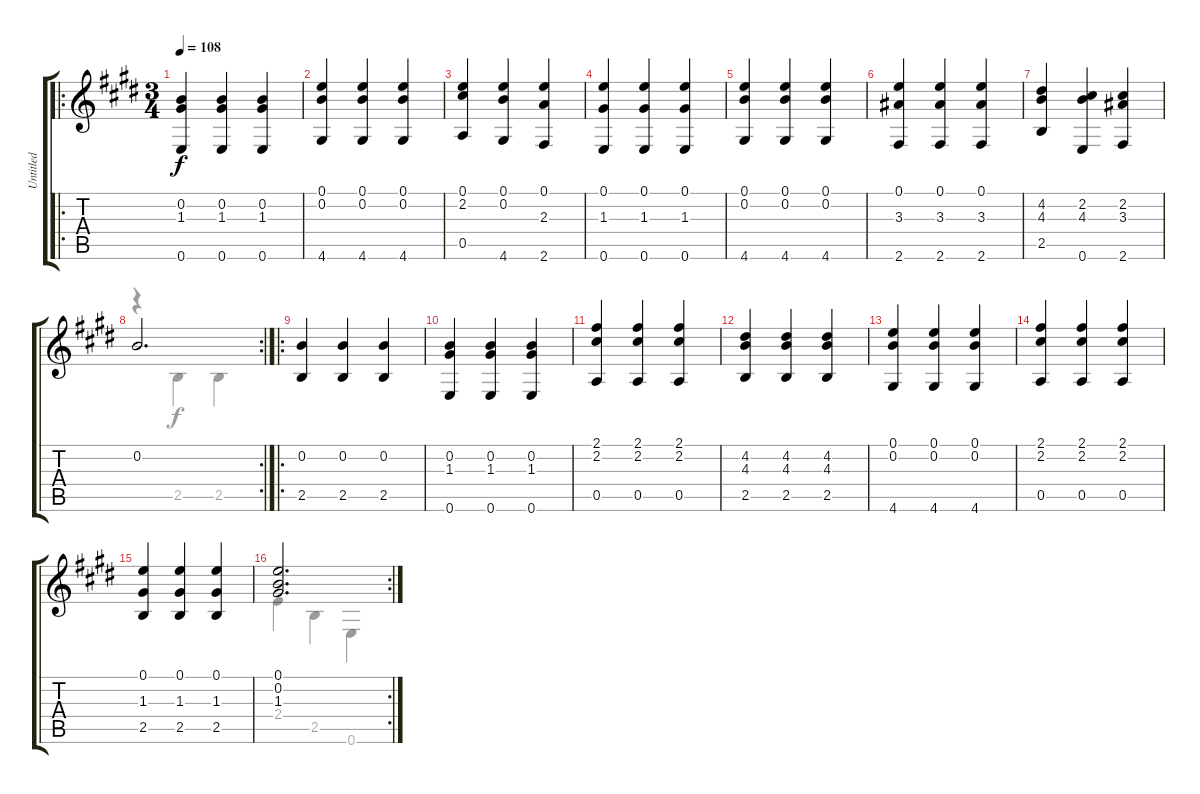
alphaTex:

\track ("Untitled" "Untitled") {instrument acousticguitarnylon}
\staff {score tabs}
\tuning (E4 B3 G3 D3 A2 E2) {hide}
\voice
\ro
\ts (3 4)
\tempo 108
\clef g2
\ks e
(0.2 1.3 0.6).4{dy f instrument acousticguitarnylon} (0.2 1.3 0.6).4 (0.2 1.3 0.6).4 |
\ks c#minor
(0.1 0.2 4.6).4 (0.1 0.2 4.6).4 (0.1 0.2 4.6).4 |
(0.1 2.2 0.5).4 (0.1 0.2 4.6).4 (0.1 2.3 2.6).4 |
(0.1 1.3 0.6).4 (0.1 1.3 0.6).4 (0.1 1.3 0.6).4 |
\ks e
(0.1 0.2 4.6).4 (0.1 0.2 4.6).4 (0.1 0.2 4.6).4 |
\ks c#minor
(0.1 3.3 2.6).4 (0.1 3.3 2.6).4 (0.1 3.3 2.6).4 |
(4.2 4.3 2.5).4 (2.2 4.3 0.6).4 (2.2 3.3 2.6).4 |
\rc 2
0.2.2{d} |
\ro
\ks e
(0.2 2.5).4 (0.2 2.5).4 (0.2 2.5).4 |
\ks c#minor
(0.2 1.3 0.6).4 (0.2 1.3 0.6).4 (0.2 1.3 0.6).4 |
(2.1 2.2 0.5).4 (2.1 2.2 0.5).4 (2.1 2.2 0.5).4 |
(4.2 4.3 2.5).4 (4.2 4.3 2.5).4 (4.2 4.3 2.5).4 |
\ks e
(0.1 0.2 4.6).4 (0.1 0.2 4.6).4 (0.1 0.2 4.6).4 |
\ks c#minor
(2.1 2.2 0.5).4 (2.1 2.2 0.5).4 (2.1 2.2 0.5).4 |
(0.1 1.3 2.5).4 (0.1 1.3 2.5).4 (0.1 1.3 2.5).4 |
\rc 2
(0.1 0.2 1.3).2{d}
\voice
\clef g2
\ottava regular
\simile none
\ks e
|
\ks c#minor
|
|
|
\ks e
|
\ks c#minor
|
|
r.4 2.5.4 2.5.4 |
\ks e
|
\ks c#minor
|
|
|
\ks e
|
\ks c#minor
|
|
2.4.4 2.5.4 0.6.4
